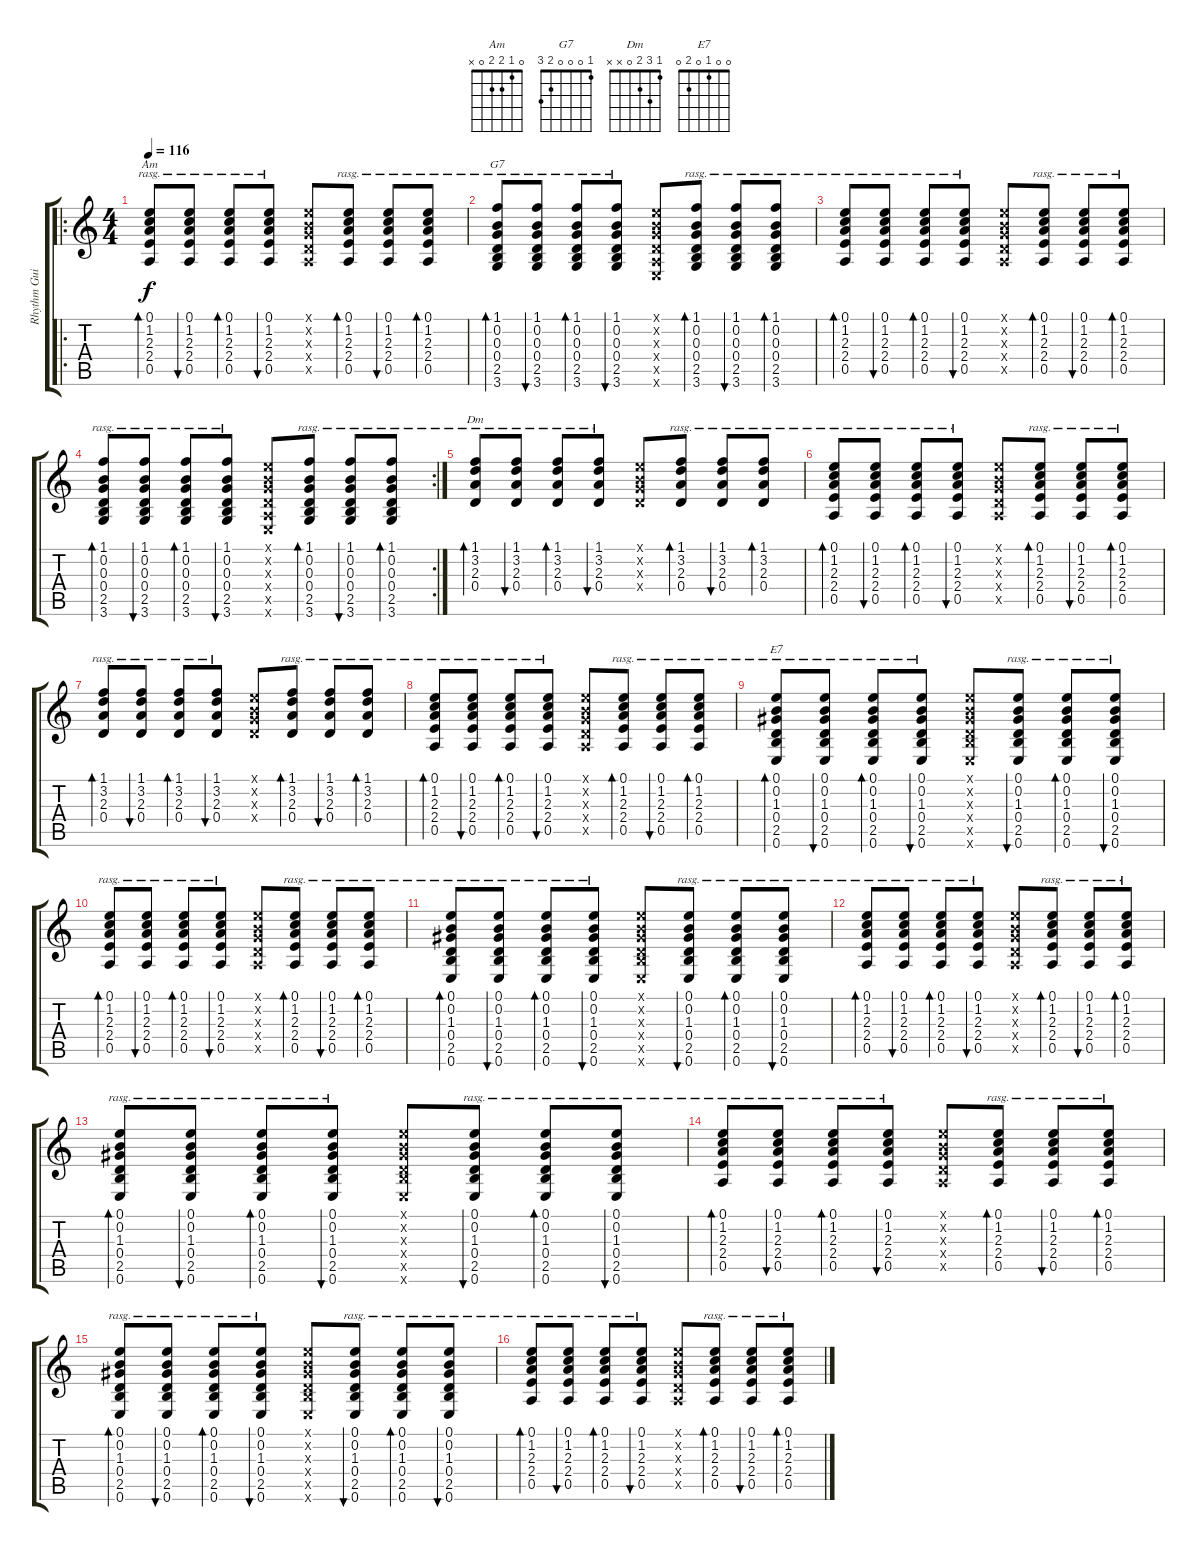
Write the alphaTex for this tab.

\track ("Rhythm Guitar (Chords)" "Rhythm Gui") {instrument acousticguitarnylon}
\staff {score tabs}
\tuning (E4 B3 G3 D3 A2 E2) {hide}
\chord ("Am" 0 1 2 2 0 x)
\chord ("G7" 1 0 0 0 2 3)
\chord ("Dm" 1 3 2 0 x x)
\chord ("E7" 0 0 1 0 2 0)
\ro
\ts (4 4)
\tempo 116
\clef g2
\ks c
(0.1 1.2 2.3 2.4 0.5).8{bd 60 ch "Am" rasg ii dy f} (0.1 1.2 2.3 2.4 0.5).8{bu 60 rasg ii} (0.1 1.2 2.3 2.4 0.5).8{bd 120 rasg ii} (0.1 1.2 2.3 2.4 0.5).8{bu 120 rasg ii} (0.1{x} 0.2{x} 0.3{x} 0.4{x} 0.5{x}).8 (0.1 1.2 2.3 2.4 0.5).8{bd 120 rasg ii} (0.1 1.2 2.3 2.4 0.5).8{bu 120 rasg ii} (0.1 1.2 2.3 2.4 0.5).8{bd 120 rasg ii} |
(1.1 0.2 0.3 0.4 2.5 3.6).8{bd 120 ch "G7" rasg ii} (1.1 0.2 0.3 0.4 2.5 3.6).8{bu 120 rasg ii} (1.1 0.2 0.3 0.4 2.5 3.6).8{bd 120 rasg ii} (1.1 0.2 0.3 0.4 2.5 3.6).8{bu 120 rasg ii} (0.1{x} 0.2{x} 0.3{x} 0.4{x} 0.5{x} 0.6{x}).8 (1.1 0.2 0.3 0.4 2.5 3.6).8{bd 120 rasg ii} (1.1 0.2 0.3 0.4 2.5 3.6).8{bu 120 rasg ii} (1.1 0.2 0.3 0.4 2.5 3.6).8{bd 120 rasg ii} |
(0.1 1.2 2.3 2.4 0.5).8{bd 60 rasg ii} (0.1 1.2 2.3 2.4 0.5).8{bu 60 rasg ii} (0.1 1.2 2.3 2.4 0.5).8{bd 120 rasg ii} (0.1 1.2 2.3 2.4 0.5).8{bu 120 rasg ii} (0.1{x} 0.2{x} 0.3{x} 0.4{x} 0.5{x}).8 (0.1 1.2 2.3 2.4 0.5).8{bd 120 rasg ii} (0.1 1.2 2.3 2.4 0.5).8{bu 120 rasg ii} (0.1 1.2 2.3 2.4 0.5).8{bd 120 rasg ii} |
\rc 2
(1.1 0.2 0.3 0.4 2.5 3.6).8{bd 120 rasg ii} (1.1 0.2 0.3 0.4 2.5 3.6).8{bu 120 rasg ii} (1.1 0.2 0.3 0.4 2.5 3.6).8{bd 120 rasg ii} (1.1 0.2 0.3 0.4 2.5 3.6).8{bu 120 rasg ii} (0.1{x} 0.2{x} 0.3{x} 0.4{x} 0.5{x} 0.6{x}).8 (1.1 0.2 0.3 0.4 2.5 3.6).8{bd 120 rasg ii} (1.1 0.2 0.3 0.4 2.5 3.6).8{bu 120 rasg ii} (1.1 0.2 0.3 0.4 2.5 3.6).8{bd 120 rasg ii} |
(1.1 3.2 2.3 0.4).8{bd 120 ch "Dm" rasg ii} (1.1 3.2 2.3 0.4).8{bu 120 rasg ii} (1.1 3.2 2.3 0.4).8{bd 120 rasg ii} (1.1 3.2 2.3 0.4).8{bu 120 rasg ii} (0.1{x} 0.2{x} 0.3{x} 0.4{x}).8 (1.1 3.2 2.3 0.4).8{bd 120 rasg ii} (1.1 3.2 2.3 0.4).8{bu 120 rasg ii} (1.1 3.2 2.3 0.4).8{bd 120 rasg ii} |
(0.1 1.2 2.3 2.4 0.5).8{bd 60 rasg ii} (0.1 1.2 2.3 2.4 0.5).8{bu 60 rasg ii} (0.1 1.2 2.3 2.4 0.5).8{bd 120 rasg ii} (0.1 1.2 2.3 2.4 0.5).8{bu 120 rasg ii} (0.1{x} 0.2{x} 0.3{x} 0.4{x} 0.5{x}).8 (0.1 1.2 2.3 2.4 0.5).8{bd 120 rasg ii} (0.1 1.2 2.3 2.4 0.5).8{bu 120 rasg ii} (0.1 1.2 2.3 2.4 0.5).8{bd 120 rasg ii} |
(1.1 3.2 2.3 0.4).8{bd 120 rasg ii} (1.1 3.2 2.3 0.4).8{bu 120 rasg ii} (1.1 3.2 2.3 0.4).8{bd 120 rasg ii} (1.1 3.2 2.3 0.4).8{bu 120 rasg ii} (0.1{x} 0.2{x} 0.3{x} 0.4{x}).8 (1.1 3.2 2.3 0.4).8{bd 120 rasg ii} (1.1 3.2 2.3 0.4).8{bu 120 rasg ii} (1.1 3.2 2.3 0.4).8{bd 120 rasg ii} |
(0.1 1.2 2.3 2.4 0.5).8{bd 60 rasg ii} (0.1 1.2 2.3 2.4 0.5).8{bu 60 rasg ii} (0.1 1.2 2.3 2.4 0.5).8{bd 120 rasg ii} (0.1 1.2 2.3 2.4 0.5).8{bu 120 rasg ii} (0.1{x} 0.2{x} 0.3{x} 0.4{x} 0.5{x}).8 (0.1 1.2 2.3 2.4 0.5).8{bd 120 rasg ii} (0.1 1.2 2.3 2.4 0.5).8{bu 120 rasg ii} (0.1 1.2 2.3 2.4 0.5).8{bd 120 rasg ii} |
(0.1 0.2 1.3 0.4 2.5 0.6).8{bd 60 ch "E7" rasg ii} (0.1 0.2 1.3 0.4 2.5 0.6).8{bu 60 rasg ii} (0.1 0.2 1.3 0.4 2.5 0.6).8{bd 120 rasg ii} (0.1 0.2 1.3 0.4 2.5 0.6).8{bu 120 rasg ii} (0.1{x} 0.2{x} 1.3{x} 0.4{x} 2.5{x} 0.6{x}).8 (0.1 0.2 1.3 0.4 2.5 0.6).8{bu 120 rasg ii} (0.1 0.2 1.3 0.4 2.5 0.6).8{bd 120 rasg ii} (0.1 0.2 1.3 0.4 2.5 0.6).8{bu 120 rasg ii} |
(0.1 1.2 2.3 2.4 0.5).8{bd 60 rasg ii} (0.1 1.2 2.3 2.4 0.5).8{bu 60 rasg ii} (0.1 1.2 2.3 2.4 0.5).8{bd 120 rasg ii} (0.1 1.2 2.3 2.4 0.5).8{bu 120 rasg ii} (0.1{x} 0.2{x} 0.3{x} 0.4{x} 0.5{x}).8 (0.1 1.2 2.3 2.4 0.5).8{bd 120 rasg ii} (0.1 1.2 2.3 2.4 0.5).8{bu 120 rasg ii} (0.1 1.2 2.3 2.4 0.5).8{bd 120 rasg ii} |
(0.1 0.2 1.3 0.4 2.5 0.6).8{bd 60 rasg ii} (0.1 0.2 1.3 0.4 2.5 0.6).8{bu 60 rasg ii} (0.1 0.2 1.3 0.4 2.5 0.6).8{bd 120 rasg ii} (0.1 0.2 1.3 0.4 2.5 0.6).8{bu 120 rasg ii} (0.1{x} 0.2{x} 1.3{x} 0.4{x} 2.5{x} 0.6{x}).8 (0.1 0.2 1.3 0.4 2.5 0.6).8{bu 120 rasg ii} (0.1 0.2 1.3 0.4 2.5 0.6).8{bd 120 rasg ii} (0.1 0.2 1.3 0.4 2.5 0.6).8{bu 120 rasg ii} |
(0.1 1.2 2.3 2.4 0.5).8{bd 60 rasg ii} (0.1 1.2 2.3 2.4 0.5).8{bu 60 rasg ii} (0.1 1.2 2.3 2.4 0.5).8{bd 120 rasg ii} (0.1 1.2 2.3 2.4 0.5).8{bu 120 rasg ii} (0.1{x} 0.2{x} 0.3{x} 0.4{x} 0.5{x}).8 (0.1 1.2 2.3 2.4 0.5).8{bd 120 rasg ii} (0.1 1.2 2.3 2.4 0.5).8{bu 120 rasg ii} (0.1 1.2 2.3 2.4 0.5).8{bd 120 rasg ii} |
(0.1 0.2 1.3 0.4 2.5 0.6).8{bd 60 rasg ii} (0.1 0.2 1.3 0.4 2.5 0.6).8{bu 60 rasg ii} (0.1 0.2 1.3 0.4 2.5 0.6).8{bd 120 rasg ii} (0.1 0.2 1.3 0.4 2.5 0.6).8{bu 120 rasg ii} (0.1{x} 0.2{x} 1.3{x} 0.4{x} 2.5{x} 0.6{x}).8 (0.1 0.2 1.3 0.4 2.5 0.6).8{bu 120 rasg ii} (0.1 0.2 1.3 0.4 2.5 0.6).8{bd 120 rasg ii} (0.1 0.2 1.3 0.4 2.5 0.6).8{bu 120 rasg ii} |
(0.1 1.2 2.3 2.4 0.5).8{bd 60 rasg ii} (0.1 1.2 2.3 2.4 0.5).8{bu 60 rasg ii} (0.1 1.2 2.3 2.4 0.5).8{bd 120 rasg ii} (0.1 1.2 2.3 2.4 0.5).8{bu 120 rasg ii} (0.1{x} 0.2{x} 0.3{x} 0.4{x} 0.5{x}).8 (0.1 1.2 2.3 2.4 0.5).8{bd 120 rasg ii} (0.1 1.2 2.3 2.4 0.5).8{bu 120 rasg ii} (0.1 1.2 2.3 2.4 0.5).8{bd 120 rasg ii} |
(0.1 0.2 1.3 0.4 2.5 0.6).8{bd 60 rasg ii} (0.1 0.2 1.3 0.4 2.5 0.6).8{bu 60 rasg ii} (0.1 0.2 1.3 0.4 2.5 0.6).8{bd 120 rasg ii} (0.1 0.2 1.3 0.4 2.5 0.6).8{bu 120 rasg ii} (0.1{x} 0.2{x} 1.3{x} 0.4{x} 2.5{x} 0.6{x}).8 (0.1 0.2 1.3 0.4 2.5 0.6).8{bu 120 rasg ii} (0.1 0.2 1.3 0.4 2.5 0.6).8{bd 120 rasg ii} (0.1 0.2 1.3 0.4 2.5 0.6).8{bu 120 rasg ii} |
(0.1 1.2 2.3 2.4 0.5).8{bd 60 rasg ii} (0.1 1.2 2.3 2.4 0.5).8{bu 60 rasg ii} (0.1 1.2 2.3 2.4 0.5).8{bd 120 rasg ii} (0.1 1.2 2.3 2.4 0.5).8{bu 120 rasg ii} (0.1{x} 0.2{x} 0.3{x} 0.4{x} 0.5{x}).8 (0.1 1.2 2.3 2.4 0.5).8{bd 120 rasg ii} (0.1 1.2 2.3 2.4 0.5).8{bu 120 rasg ii} (0.1 1.2 2.3 2.4 0.5).8{bd 120 rasg ii}
